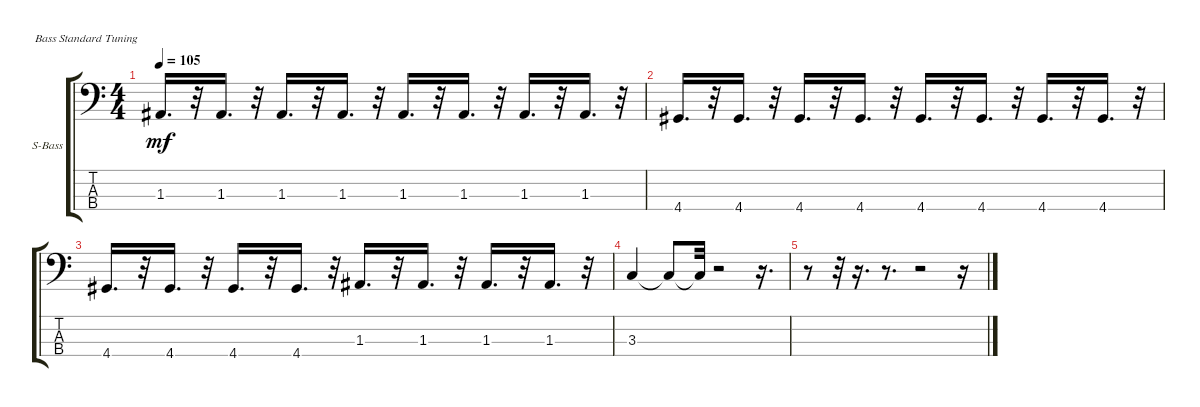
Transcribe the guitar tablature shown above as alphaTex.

\bracketExtendMode groupsimilarinstruments
\firstSystemTrackNameOrientation horizontal
\otherSystemsTrackNameOrientation horizontal
\track ("Rolling in the deep" "S-Bass") {instrument synthbass1}
\staff {score tabs}
\tuning (G2 D2 A1 E1)
\ts (4 4)
\tempo 105
\clef f4
\ks c
1.3.16{d dy mf} r.32 1.3.16{d} r.32 1.3.16{d} r.32 1.3.16{d} r.32 1.3.16{d} r.32 1.3.16{d} r.32 1.3.16{d} r.32 1.3.16{d} r.32 |
4.4.16{d} r.32 4.4.16{d} r.32 4.4.16{d} r.32 4.4.16{d} r.32 4.4.16{d} r.32 4.4.16{d} r.32 4.4.16{d} r.32 4.4.16{d} r.32 |
4.4.16{d} r.32 4.4.16{d} r.32 4.4.16{d} r.32 4.4.16{d} r.32 1.3.16{d} r.32 1.3.16{d} r.32 1.3.16{d} r.32 1.3.16{d} r.32 |
3.3.4 3.3{t}.8 3.3{t}.32 r.2 r.16{d} |
r.8 r.32 r.16{d} r.8{d} r.2 r.16
